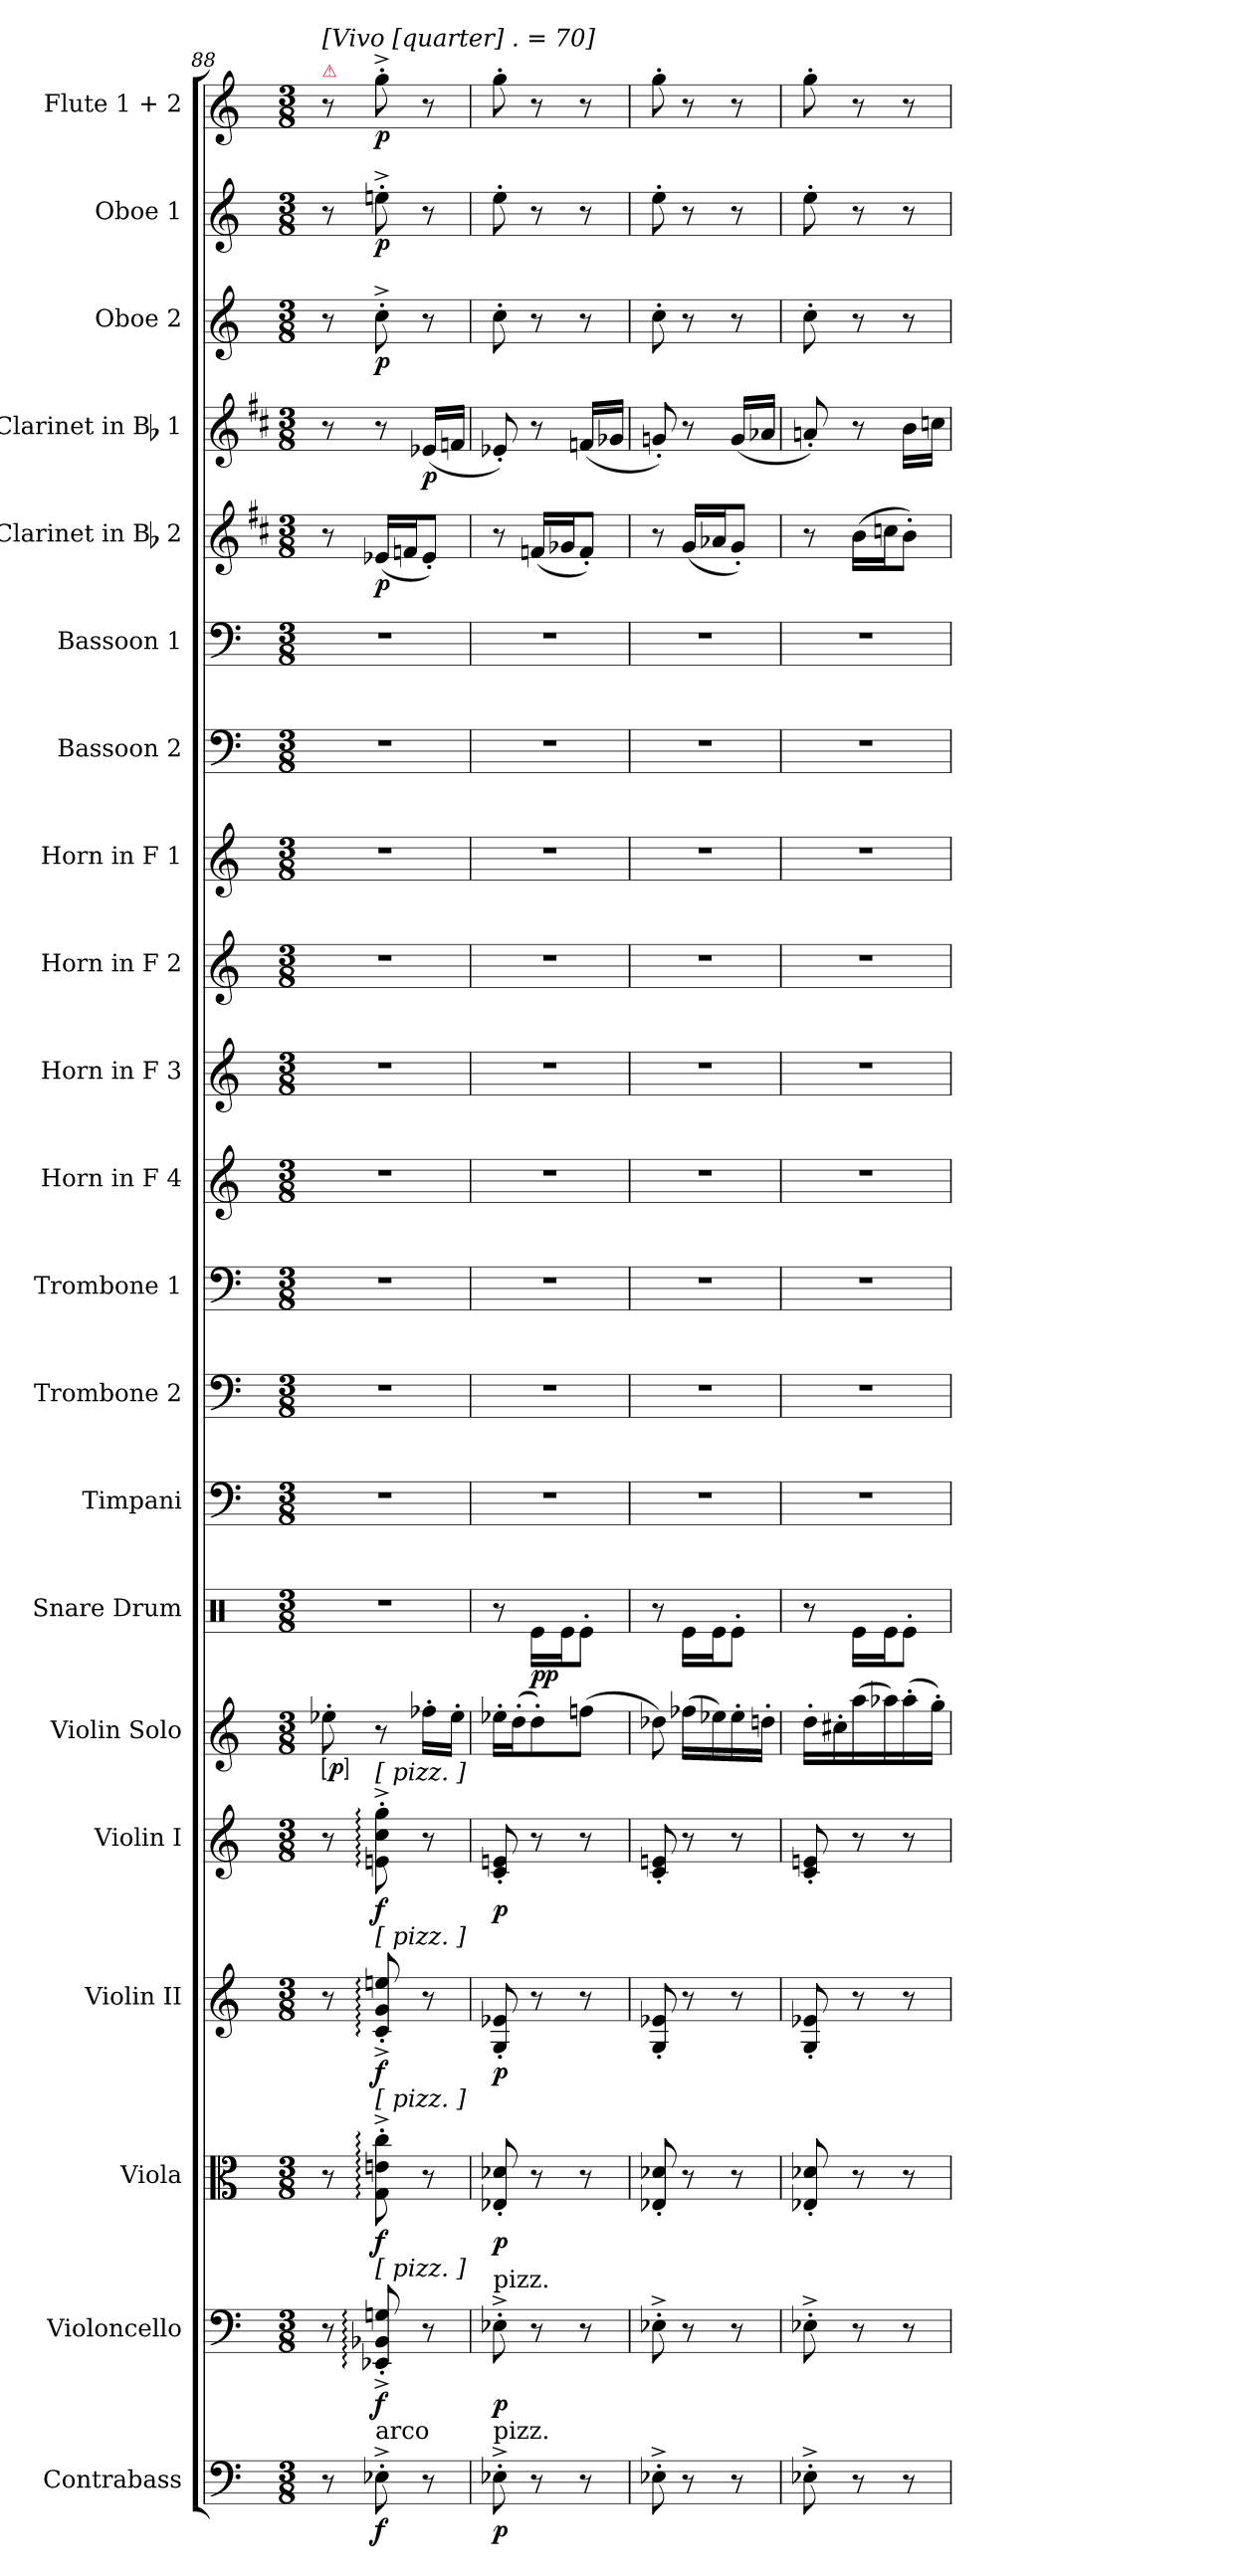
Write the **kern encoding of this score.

**kern	**dynam	**kern	**dynam	**kern	**dynam	**kern	**dynam	**kern	**dynam	**kern	**dynam	**kern	**dynam	**kern	**kern	**kern	**kern	**kern	**kern	**kern	**kern	**kern	**kern	**dynam	**kern	**dynam	**kern	**dynam	**kern	**dynam	**kern	**dynam
*part21	*part21	*part20	*part20	*part19	*part19	*part18	*part18	*part17	*part17	*part16	*part16	*part15	*part15	*part14	*part13	*part12	*part11	*part10	*part9	*part8	*part7	*part6	*part5	*part5	*part4	*part4	*part3	*part3	*part2	*part2	*part1	*part1
*staff21	*staff21	*staff20	*staff20	*staff19	*staff19	*staff18	*staff18	*staff17	*staff17	*staff16	*staff16	*staff15	*staff15	*staff14	*staff13	*staff12	*staff11	*staff10	*staff9	*staff8	*staff7	*staff6	*staff5	*staff5	*staff4	*staff4	*staff3	*staff3	*staff2	*staff2	*staff1	*staff1
*I"Contrabass	*	*I"Violoncello	*	*I"Viola	*	*I"Violin II	*	*I"Violin I	*	*I"Violin Solo	*	*I"Snare Drum	*	*I"Timpani	*I"Trombone 2	*I"Trombone 1	*I"Horn in F 4	*I"Horn in F 3	*I"Horn in F 2	*I"Horn in F 1	*I"Bassoon 2	*I"Bassoon 1	*I"Clarinet in Bb 2	*	*I"Clarinet in Bb 1	*	*I"Oboe 2	*	*I"Oboe 1	*	*I"Flute 1 + 2	*
*I'Cb.	*	*I'Vc.	*	*I'Vla.	*	*I'Vln. II	*	*I'Vln. I	*	*I'Vln. Solo	*	*I'S. D.	*	*I'Timp.	*I'Tbn.	*I'Tbn.	*I'Hn.	*I'Hn.	*I'Hn.	*I'Hn.	*I'Bsn.	*I'Bsn.	*I'Cl.	*	*I'Cl.	*	*I'Ob.	*	*I'Ob.	*	*I'Fl.	*
*clefF4	*	*clefF4	*	*clefC3	*	*clefG2	*	*clefG2	*	*clefG2	*	*clefX	*	*clefF4	*clefF4	*clefF4	*clefG2	*clefG2	*clefG2	*clefG2	*clefF4	*clefF4	*clefG2	*	*clefG2	*	*clefG2	*	*clefG2	*	*clefG2	*
*ITrd7c12	*	*	*	*	*	*	*	*	*	*	*	*	*	*	*	*	*ITrd4c7	*ITrd4c7	*ITrd4c7	*ITrd4c7	*	*	*ITrd1c2	*	*ITrd1c2	*	*	*	*	*	*	*
*k[]	*	*k[]	*	*k[]	*	*k[]	*	*k[]	*	*k[]	*	*k[]	*	*k[]	*k[]	*k[]	*k[b-]	*k[b-]	*k[b-]	*k[b-]	*k[]	*k[]	*k[]	*	*k[]	*	*k[]	*	*k[]	*	*k[]	*
*C:	*	*C:	*	*C:	*	*C:	*	*C:	*	*C:	*	*C:	*	*C:	*C:	*C:	*F:	*F:	*F:	*F:	*C:	*C:	*C:	*	*C:	*	*C:	*	*C:	*	*C:	*
*M3/8	*	*M3/8	*	*M3/8	*	*M3/8	*	*M3/8	*	*M3/8	*	*M3/8	*	*M3/8	*M3/8	*M3/8	*M3/8	*M3/8	*M3/8	*M3/8	*M3/8	*M3/8	*M3/8	*	*M3/8	*	*M3/8	*	*M3/8	*	*M3/8	*
=88	=88	=88	=88	=88	=88	=88	=88	=88	=88	=88	=88	=88	=88	=88	=88	=88	=88	=88	=88	=88	=88	=88	=88	=88	=88	=88	=88	=88	=88	=88	=88	=88
!	!	!	!	!	!	!	!	!	!	!	!	!	!	!	!	!	!	!	!	!	!	!	!	!	!	!	!	!	!	!	!LO:TX:a:B:t=[Vivo [quarter] . = 70]	!
!	!	!	!	!	!	!	!	!	!	!	!	!	!	!	!	!	!	!	!	!	!	!	!	!	!	!	!	!	!	!	!LO:TX:a:color=crimson:t=⚠	!
!	!	!	!	!	!	!	!	!	!	!	!LO:DY:ed=brack	!	!	!	!	!	!	!	!	!	!	!	!	!	!	!	!	!	!	!	!	!
8r	.	8r	.	8r	.	8r	.	8r	.	8ee-X'	p	8%3r	.	8%3r	8%3r	8%3r	8%3r	8%3r	8%3r	8%3r	8%3r	8%3r	8r	.	8r	.	8r	.	8r	.	8r	.
!	!	!	!	!	!	!	!	!LO:TX:a:t=[ pizz. ]	!	!	!	!	!	!	!	!	!	!	!	!	!	!	!	!	!	!	!	!	!	!	!	!
!	!	!	!	!	!	!LO:TX:a:t=[ pizz. ]	!	!	!	!	!	!	!	!	!	!	!	!	!	!	!	!	!	!	!	!	!	!	!	!	!	!
!	!	!	!	!LO:TX:a:t=[ pizz. ]	!	!	!	!	!	!	!	!	!	!	!	!	!	!	!	!	!	!	!	!	!	!	!	!	!	!	!	!
!	!	!LO:TX:a:t=[ pizz. ]	!	!	!	!	!	!	!	!	!	!	!	!	!	!	!	!	!	!	!	!	!	!	!	!	!	!	!	!	!	!
!LO:TX:a:t=arco	!	!	!	!	!	!	!	!	!	!	!	!	!	!	!	!	!	!	!	!	!	!	!	!	!	!	!	!	!	!	!	!
8EE-X'^	f	8EE-X:'^ 8BB-X:'^ 8Gn:'^	f	8G:'^ 8en:'^ 8cc:'^	f	8c:'^ 8g:'^ 8een:'^	f	8en:'^ 8cc:'^ 8gg:'^	f	8r	.	.	.	.	.	.	.	.	.	.	.	.	(16d-XLL	p	8r	.	8cc'^	p	8een'^	p	8gg'^	p
.	.	.	.	.	.	.	.	.	.	.	.	.	.	.	.	.	.	.	.	.	.	.	16e-XJ	.	.	.	.	.	.	.	.	.
8r	.	8r	.	8r	.	8r	.	8r	.	16ff-X'LL	.	.	.	.	.	.	.	.	.	.	.	.	8d-'J)	.	(16d-XLL	p	8r	.	8r	.	8r	.
.	.	.	.	.	.	.	.	.	.	16ee-'JJ	.	.	.	.	.	.	.	.	.	.	.	.	.	.	16e-XJJ	.	.	.	.	.	.	.
=89	=89	=89	=89	=89	=89	=89	=89	=89	=89	=89	=89	=89	=89	=89	=89	=89	=89	=89	=89	=89	=89	=89	=89	=89	=89	=89	=89	=89	=89	=89	=89	=89
!	!	!LO:TX:a:t=pizz.	!	!	!	!	!	!	!	!	!	!	!	!	!	!	!	!	!	!	!	!	!	!	!	!	!	!	!	!	!	!
!LO:TX:a:t=pizz.	!	!	!	!	!	!	!	!	!	!	!	!	!	!	!	!	!	!	!	!	!	!	!	!	!	!	!	!	!	!	!	!
8EE-X'^	p	8E-X'^	p	8E-X' 8d-X'	p	8G' 8e-X'	p	8c' 8en'	p	16ee-X'LL	.	8r	.	8%3r	8%3r	8%3r	8%3r	8%3r	8%3r	8%3r	8%3r	8%3r	8r	.	8d-X')	.	8cc'	.	8ee'	.	8gg'	.
.	.	.	.	.	.	.	.	.	.	(16dd'J	.	.	.	.	.	.	.	.	.	.	.	.	.	.	.	.	.	.	.	.	.	.
8r	.	8r	.	8r	.	8r	.	8r	.	8dd')	.	16Re\LL	pp	.	.	.	.	.	.	.	.	.	(16e-XLL	.	8r	.	8r	.	8r	.	8r	.
.	.	.	.	.	.	.	.	.	.	.	.	16Re\J	.	.	.	.	.	.	.	.	.	.	16f-XJ	.	.	.	.	.	.	.	.	.
8r	.	8r	.	8r	.	8r	.	8r	.	(8ffnJ	.	8Re'\J	.	.	.	.	.	.	.	.	.	.	8e-'J)	.	(16e-XLL	.	8r	.	8r	.	8r	.
.	.	.	.	.	.	.	.	.	.	.	.	.	.	.	.	.	.	.	.	.	.	.	.	.	16f-XJJ	.	.	.	.	.	.	.
=90	=90	=90	=90	=90	=90	=90	=90	=90	=90	=90	=90	=90	=90	=90	=90	=90	=90	=90	=90	=90	=90	=90	=90	=90	=90	=90	=90	=90	=90	=90	=90	=90
8EE-X'^	.	8E-X'^	.	8E-X' 8d-X'	.	8G' 8e-X'	.	8c' 8en'	.	8dd-X)	.	8r	.	8%3r	8%3r	8%3r	8%3r	8%3r	8%3r	8%3r	8%3r	8%3r	8r	.	8fn')	.	8cc'	.	8ee'	.	8gg'	.
8r	.	8r	.	8r	.	8r	.	8r	.	(16ff-XLL	.	16Re\LL	.	.	.	.	.	.	.	.	.	.	(16fLL	.	8r	.	8r	.	8r	.	8r	.
.	.	.	.	.	.	.	.	.	.	16ee-X)	.	16Re\J	.	.	.	.	.	.	.	.	.	.	16g-XJ	.	.	.	.	.	.	.	.	.
8r	.	8r	.	8r	.	8r	.	8r	.	16ee-'	.	8Re'\J	.	.	.	.	.	.	.	.	.	.	8f'J)	.	(16fLL	.	8r	.	8r	.	8r	.
.	.	.	.	.	.	.	.	.	.	16ddn'JJ	.	.	.	.	.	.	.	.	.	.	.	.	.	.	16g-XJJ	.	.	.	.	.	.	.
=91	=91	=91	=91	=91	=91	=91	=91	=91	=91	=91	=91	=91	=91	=91	=91	=91	=91	=91	=91	=91	=91	=91	=91	=91	=91	=91	=91	=91	=91	=91	=91	=91
8EE-X'^	.	8E-X'^	.	8E-X' 8d-X'	.	8G' 8e-X'	.	8c' 8en'	.	16dd'LL	.	8r	.	8%3r	8%3r	8%3r	8%3r	8%3r	8%3r	8%3r	8%3r	8%3r	8r	.	8gn')	.	8cc'	.	8ee'	.	8gg'	.
.	.	.	.	.	.	.	.	.	.	16cc#X'	.	.	.	.	.	.	.	.	.	.	.	.	.	.	.	.	.	.	.	.	.	.
8r	.	8r	.	8r	.	8r	.	8r	.	(16aa	.	16Re\LL	.	.	.	.	.	.	.	.	.	.	(16aLL	.	8r	.	8r	.	8r	.	8r	.
.	.	.	.	.	.	.	.	.	.	16aa-X)	.	16Re\J	.	.	.	.	.	.	.	.	.	.	16b-XJ	.	.	.	.	.	.	.	.	.
8r	.	8r	.	8r	.	8r	.	8r	.	(16aa-'	.	8Re'\J	.	.	.	.	.	.	.	.	.	.	8a'J)	.	16aLL	.	8r	.	8r	.	8r	.
.	.	.	.	.	.	.	.	.	.	16gg'JJ)	.	.	.	.	.	.	.	.	.	.	.	.	.	.	16b-XJJ	.	.	.	.	.	.	.
=	=	=	=	=	=	=	=	=	=	=	=	=	=	=	=	=	=	=	=	=	=	=	=	=	=	=	=	=	=	=	=	=
*-	*-	*-	*-	*-	*-	*-	*-	*-	*-	*-	*-	*-	*-	*-	*-	*-	*-	*-	*-	*-	*-	*-	*-	*-	*-	*-	*-	*-	*-	*-	*-	*-
